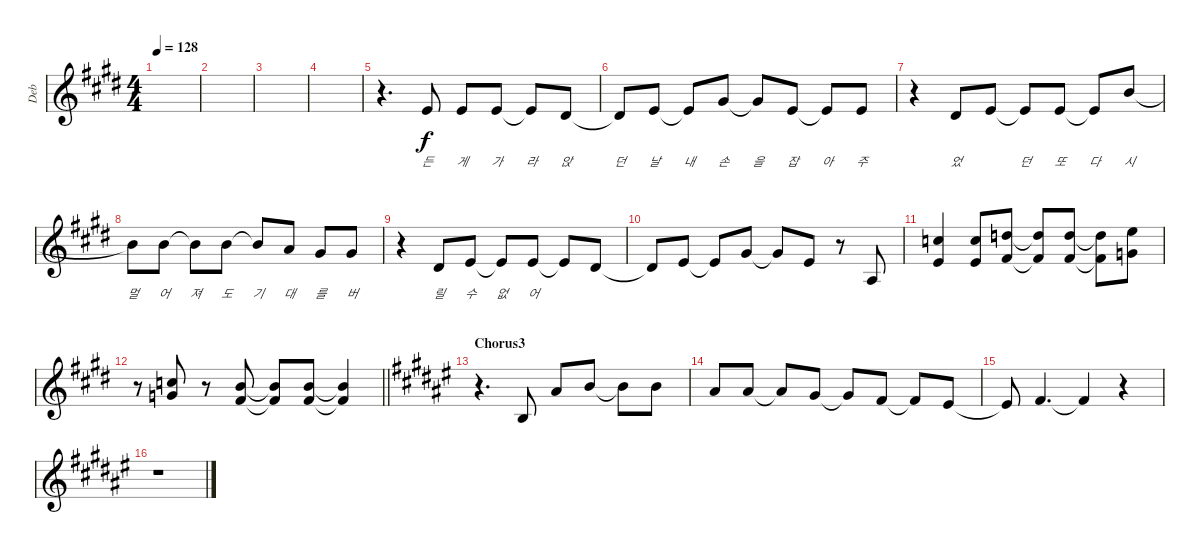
\track ("Deb" "Deb") {instrument panflute}
\staff {score}
\tuning (E5 B4 G4 D4 A3 E3) {hide}
\ts (4 4)
\tempo 128
\clef g2
\ks c#minor
|
|
|
|
r.4{d} 2.4.8{lyrics (0 "든") lyrics (1 "") lyrics (2 "") lyrics (3 "") lyrics (4 "")} 2.4.8{lyrics (0 "게") lyrics (1 "") lyrics (2 "") lyrics (3 "") lyrics (4 "")} 2.4.8{lyrics (0 "가") lyrics (1 "") lyrics (2 "") lyrics (3 "") lyrics (4 "")} 2.4{t}.8{lyrics (0 "라") lyrics (1 "") lyrics (2 "") lyrics (3 "") lyrics (4 "")} 1.4.8{lyrics (0 "앉") lyrics (1 "") lyrics (2 "") lyrics (3 "") lyrics (4 "")} |
1.4{t}.8{lyrics (0 "던") lyrics (1 "") lyrics (2 "") lyrics (3 "") lyrics (4 "")} 2.4.8{lyrics (0 "날") lyrics (1 "") lyrics (2 "") lyrics (3 "") lyrics (4 "")} 2.4{t}.8{lyrics (0 "내") lyrics (1 "") lyrics (2 "") lyrics (3 "") lyrics (4 "")} 1.3.8{lyrics (0 "손") lyrics (1 "") lyrics (2 "") lyrics (3 "") lyrics (4 "")} 1.3{t}.8{lyrics (0 "을") lyrics (1 "") lyrics (2 "") lyrics (3 "") lyrics (4 "")} 2.4.8{lyrics (0 "잡") lyrics (1 "") lyrics (2 "") lyrics (3 "") lyrics (4 "")} 2.4{t}.8{lyrics (0 "아") lyrics (1 "") lyrics (2 "") lyrics (3 "") lyrics (4 "")} 2.4.8{lyrics (0 "주") lyrics (1 "") lyrics (2 "") lyrics (3 "") lyrics (4 "")} |
r.4 1.4.8{lyrics (0 "었") lyrics (1 "") lyrics (2 "") lyrics (3 "") lyrics (4 "")} 2.4.8{lyrics (0 "") lyrics (1 "") lyrics (2 "") lyrics (3 "") lyrics (4 "")} 2.4{t}.8{lyrics (0 "던") lyrics (1 "") lyrics (2 "") lyrics (3 "") lyrics (4 "")} 2.4.8{lyrics (0 "또") lyrics (1 "") lyrics (2 "") lyrics (3 "") lyrics (4 "")} 2.4{t}.8{lyrics (0 "다") lyrics (1 "") lyrics (2 "") lyrics (3 "") lyrics (4 "")} 0.2.8{lyrics (0 "시") lyrics (1 "") lyrics (2 "") lyrics (3 "") lyrics (4 "")} |
0.2{t}.8{lyrics (0 "멀") lyrics (1 "") lyrics (2 "") lyrics (3 "") lyrics (4 "")} 0.2.8{lyrics (0 "어") lyrics (1 "") lyrics (2 "") lyrics (3 "") lyrics (4 "")} 0.2{t}.8{lyrics (0 "져") lyrics (1 "") lyrics (2 "") lyrics (3 "") lyrics (4 "")} 0.2.8{lyrics (0 "도") lyrics (1 "") lyrics (2 "") lyrics (3 "") lyrics (4 "")} 0.2{t}.8{lyrics (0 "기") lyrics (1 "") lyrics (2 "") lyrics (3 "") lyrics (4 "")} 2.3.8{lyrics (0 "대") lyrics (1 "") lyrics (2 "") lyrics (3 "") lyrics (4 "")} 1.3.8{lyrics (0 "를") lyrics (1 "") lyrics (2 "") lyrics (3 "") lyrics (4 "")} 1.3.8{lyrics (0 "버") lyrics (1 "") lyrics (2 "") lyrics (3 "") lyrics (4 "")} |
r.4 1.4.8{lyrics (0 "릴") lyrics (1 "") lyrics (2 "") lyrics (3 "") lyrics (4 "")} 2.4.8{lyrics (0 "수") lyrics (1 "") lyrics (2 "") lyrics (3 "") lyrics (4 "")} 2.4{t}.8{lyrics (0 "없") lyrics (1 "") lyrics (2 "") lyrics (3 "") lyrics (4 "")} 2.4.8{lyrics (0 "어") lyrics (1 "") lyrics (2 "") lyrics (3 "") lyrics (4 "")} 2.4{t}.8 1.4.8 |
1.4{t}.8 2.4.8 2.4{t}.8 1.3.8 1.3{t}.8 2.4.8 r.8 0.5.8 |
(1.2 2.4).4 (1.2 2.4).8 (3.2 4.4).8 (3.2{t} 4.4{t}).8 (3.2 4.4).8 (3.2{t} 4.4{t}).8 (0.1 0.3).8 |
\barLineRight lightlight
r.8 (1.2 0.3).8 r.8 (0.2 4.4).8 (0.2{t} 4.4{t}).8 (0.2 4.4).8 (0.2{t} 4.4{t}).4 |
\section ("" "Chorus3")
\ks d#minor
r.4{d} 2.5.8 3.3.8 0.2.8 0.2{t}.8 0.2.8 |
3.3.8 3.3.8 3.3{t}.8 1.3.8 1.3{t}.8 4.4.8 4.4{t}.8 3.4.8 |
3.4{t}.8 4.4.4{d} 4.4{t}.4 r.4 |
r.1
